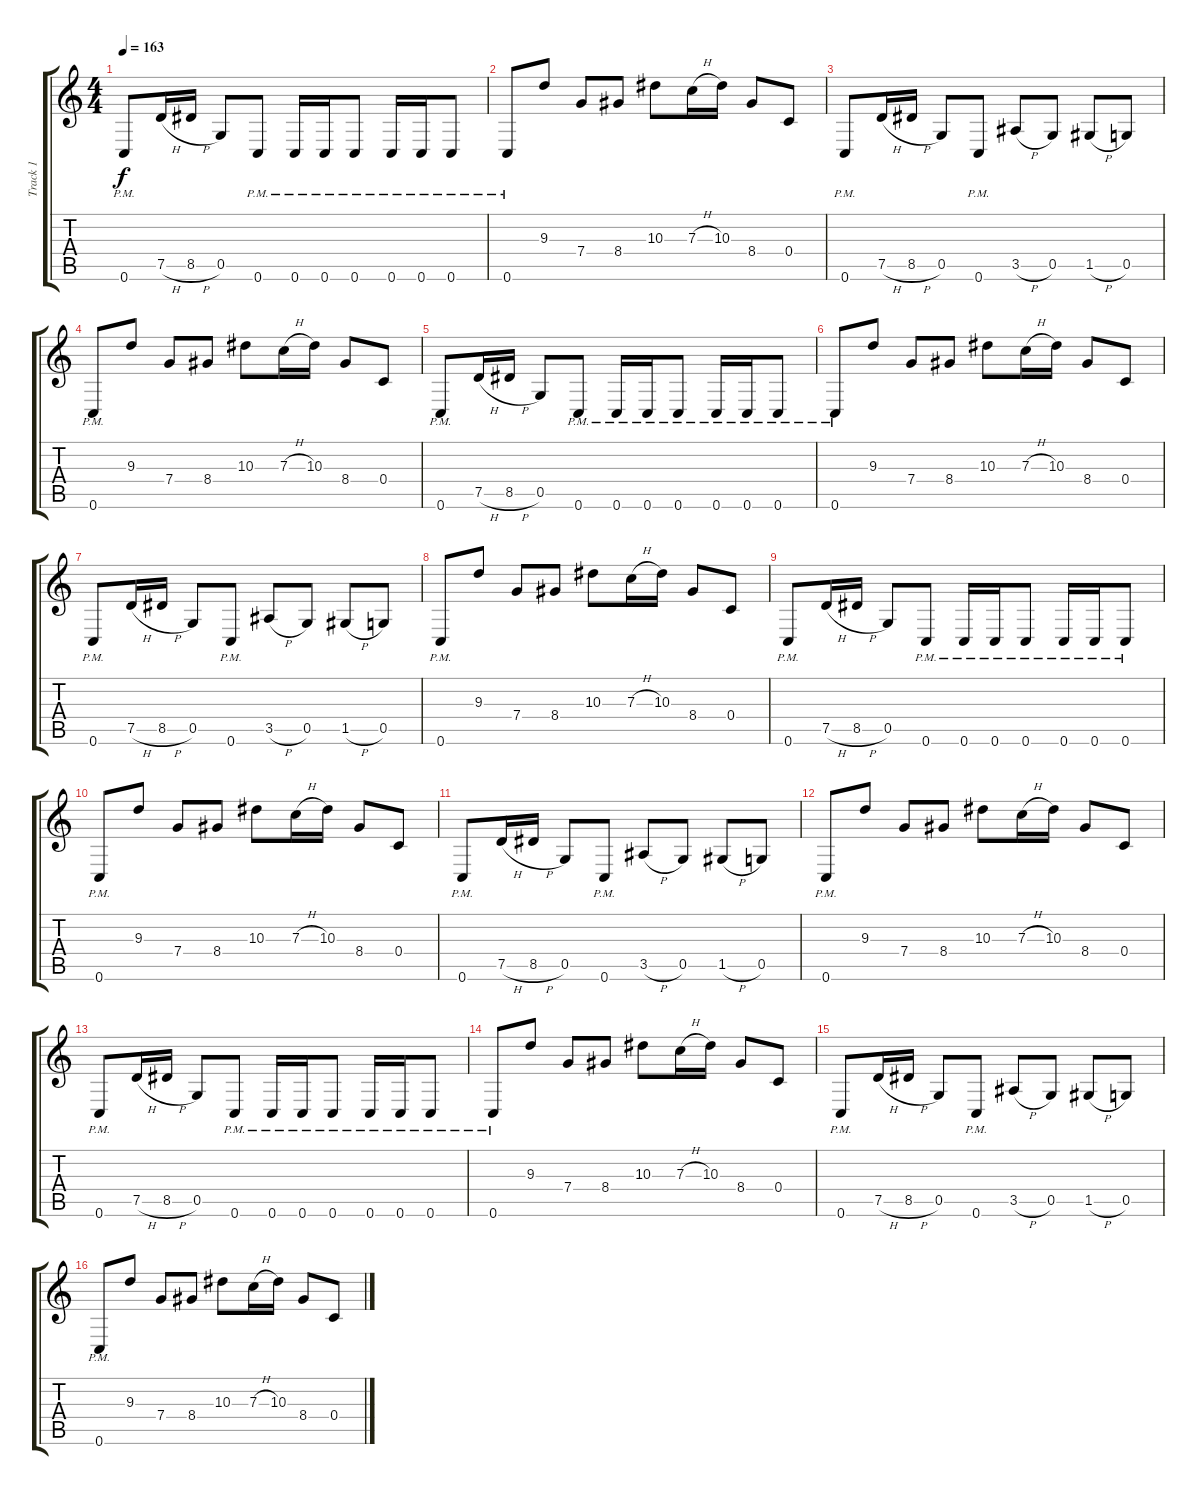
\track ("Track 1" "Track 1") {instrument overdrivenguitar}
\staff {score tabs}
\tuning (D4 A3 F3 C3 G2 C2) {hide}
\ts (4 4)
\tempo 163
\clef g2
\ks c
0.6{pm}.8{dy f} 7.5{h}.16 8.5{h}.16 0.5.8 0.6{pm}.8 0.6{pm}.16 0.6{pm}.16 0.6{pm}.8 0.6{pm}.16 0.6{pm}.16 0.6{pm}.8 |
0.6{pm}.8 9.3.8 7.4.8 8.4.8 10.3.8 7.3{h}.16 10.3.16 8.4.8 0.4.8 |
0.6{pm}.8 7.5{h}.16 8.5{h}.16 0.5.8 0.6{pm}.8 3.5{h}.8 0.5.8 1.5{h}.8 0.5.8 |
0.6{pm}.8 9.3.8 7.4.8 8.4.8 10.3.8 7.3{h}.16 10.3.16 8.4.8 0.4.8 |
0.6{pm}.8 7.5{h}.16 8.5{h}.16 0.5.8 0.6{pm}.8 0.6{pm}.16 0.6{pm}.16 0.6{pm}.8 0.6{pm}.16 0.6{pm}.16 0.6{pm}.8 |
0.6{pm}.8 9.3.8 7.4.8 8.4.8 10.3.8 7.3{h}.16 10.3.16 8.4.8 0.4.8 |
0.6{pm}.8 7.5{h}.16 8.5{h}.16 0.5.8 0.6{pm}.8 3.5{h}.8 0.5.8 1.5{h}.8 0.5.8 |
0.6{pm}.8 9.3.8 7.4.8 8.4.8 10.3.8 7.3{h}.16 10.3.16 8.4.8 0.4.8 |
0.6{pm}.8 7.5{h}.16 8.5{h}.16 0.5.8 0.6{pm}.8 0.6{pm}.16 0.6{pm}.16 0.6{pm}.8 0.6{pm}.16 0.6{pm}.16 0.6{pm}.8 |
0.6{pm}.8 9.3.8 7.4.8 8.4.8 10.3.8 7.3{h}.16 10.3.16 8.4.8 0.4.8 |
0.6{pm}.8 7.5{h}.16 8.5{h}.16 0.5.8 0.6{pm}.8 3.5{h}.8 0.5.8 1.5{h}.8 0.5.8 |
0.6{pm}.8 9.3.8 7.4.8 8.4.8 10.3.8 7.3{h}.16 10.3.16 8.4.8 0.4.8 |
0.6{pm}.8 7.5{h}.16 8.5{h}.16 0.5.8 0.6{pm}.8 0.6{pm}.16 0.6{pm}.16 0.6{pm}.8 0.6{pm}.16 0.6{pm}.16 0.6{pm}.8 |
0.6{pm}.8 9.3.8 7.4.8 8.4.8 10.3.8 7.3{h}.16 10.3.16 8.4.8 0.4.8 |
0.6{pm}.8 7.5{h}.16 8.5{h}.16 0.5.8 0.6{pm}.8 3.5{h}.8 0.5.8 1.5{h}.8 0.5.8 |
0.6{pm}.8 9.3.8 7.4.8 8.4.8 10.3.8 7.3{h}.16 10.3.16 8.4.8 0.4.8
